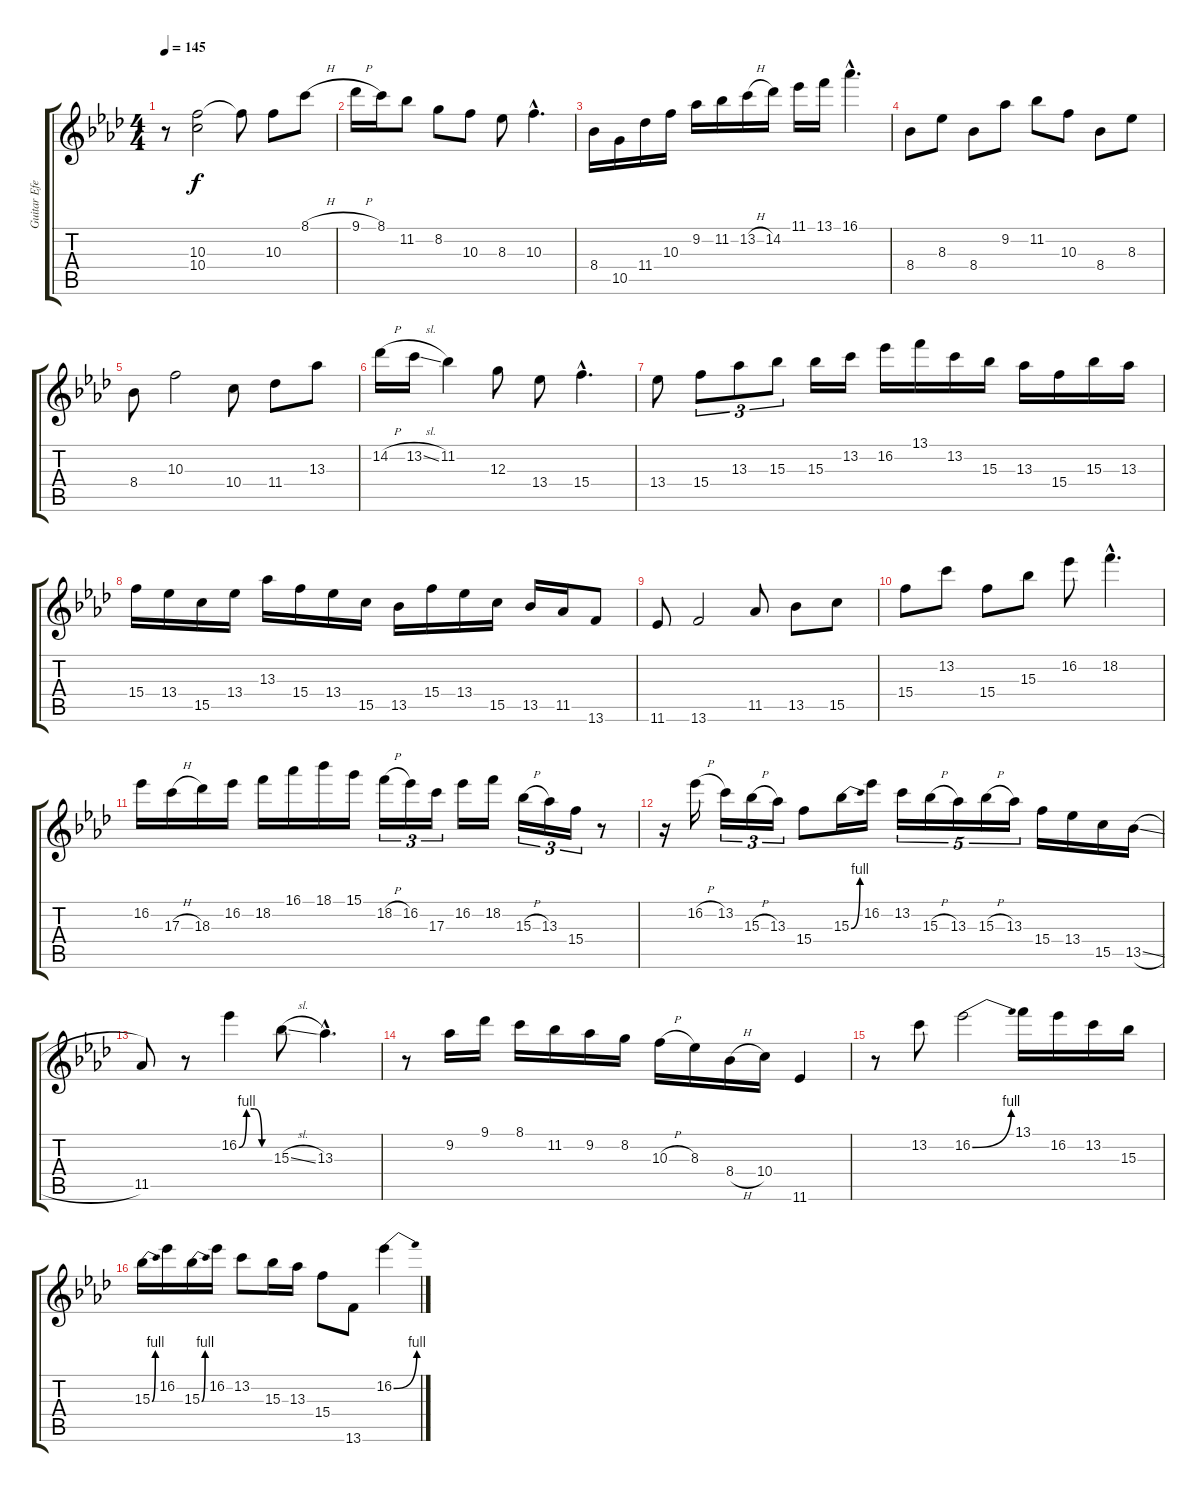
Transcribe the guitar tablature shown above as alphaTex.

\track ("Guitar Efects" "Guitar Efe") {instrument electricguitarjazz}
\staff {score tabs}
\tuning (E4 B3 G3 D3 A2 E2) {hide}
\ts (4 4)
\tempo 145
\clef g2
\ks ab
r.8{dy f} (10.3 10.4).2 10.3{t}.8 10.3.8 8.1{h}.8 |
9.1{h}.16 8.1.16 11.2.8 8.2.8 10.3.8 8.3.8 10.3{hac}.4{d} |
8.4.16 10.5.16 11.4.16 10.3.16 9.2.16 11.2.16 13.2{h}.16 14.2.16 11.1.16 13.1.16 16.1{hac}.4{d} |
8.4.8 8.3.8 8.4.8 9.2.8 11.2.8 10.3.8 8.4.8 8.3.8 |
8.4.8 10.3.2 10.4.8 11.4.8 13.3.8 |
14.2{h}.16 13.2{sl}.16 11.2.4 12.3.8 13.4.8 15.4{hac}.4{d} |
13.4.8 15.4.8{tu (3 2)} 13.3.8{tu (3 2)} 15.3.8{tu (3 2)} 15.3.16 13.2.16 16.2.16 13.1.16 13.2.16 15.3.16 13.3.16 15.4.16 15.3.16 13.3.16 |
15.4.16 13.4.16 15.5.16 13.4.16 13.3.16 15.4.16 13.4.16 15.5.16 13.5.16 15.4.16 13.4.16 15.5.16 13.5.16 11.5.16 13.6.8 |
11.6.8 13.6.2 11.5.8 13.5.8 15.5.8 |
15.4.8 13.2.8 15.4.8 15.3.8 16.2.8 18.2{hac}.4{d} |
16.2.16 17.3{h}.16 18.3.16 16.2.16 18.2.16 16.1.16 18.1.16 15.1.16 18.2{h}.16{tu (3 2)} 16.2.16{tu (3 2)} 17.3.16{tu (3 2)} 16.2.16 18.2.16 15.3{h}.16{tu (3 2)} 13.3.16{tu (3 2)} 15.4.16{tu (3 2)} r.8 |
r.16 16.2{h}.16 13.2.16{tu (3 2)} 15.3{h}.16{tu (3 2)} 13.3.16{tu (3 2)} 15.4.8 15.3{be (bend 0 0 60 4)}.16 16.2.16 13.2.16{tu (5 4)} 15.3{h}.16{tu (5 4)} 13.3.16{tu (5 4)} 15.3{h}.16{tu (5 4)} 13.3.16{tu (5 4)} 15.4.16 13.4.16 15.5.16 13.5{sl}.16 |
11.5.8 r.8 16.2{be (custom 0 0 15 4 30 4 45 0 60 0)}.4 15.3{sl}.8 13.3{hac}.4{d} |
r.8 9.2.16 9.1.16 8.1.16 11.2.16 9.2.16 8.2.16 10.3{h}.16 8.3.16 8.4{h}.16 10.4.16 11.6.4 |
r.8 13.2.8 16.2{be (bend 0 0 60 4)}.2 13.1.16 16.2.16 13.2.16 15.3.16 |
15.3{be (bend 0 0 60 4)}.16 16.2.16 15.3{be (bend 0 0 60 4)}.16 16.2.16 13.2.8 15.3.16 13.3.16 15.4.8 13.6.8 16.2{be (bend 0 0 60 4)}.4
